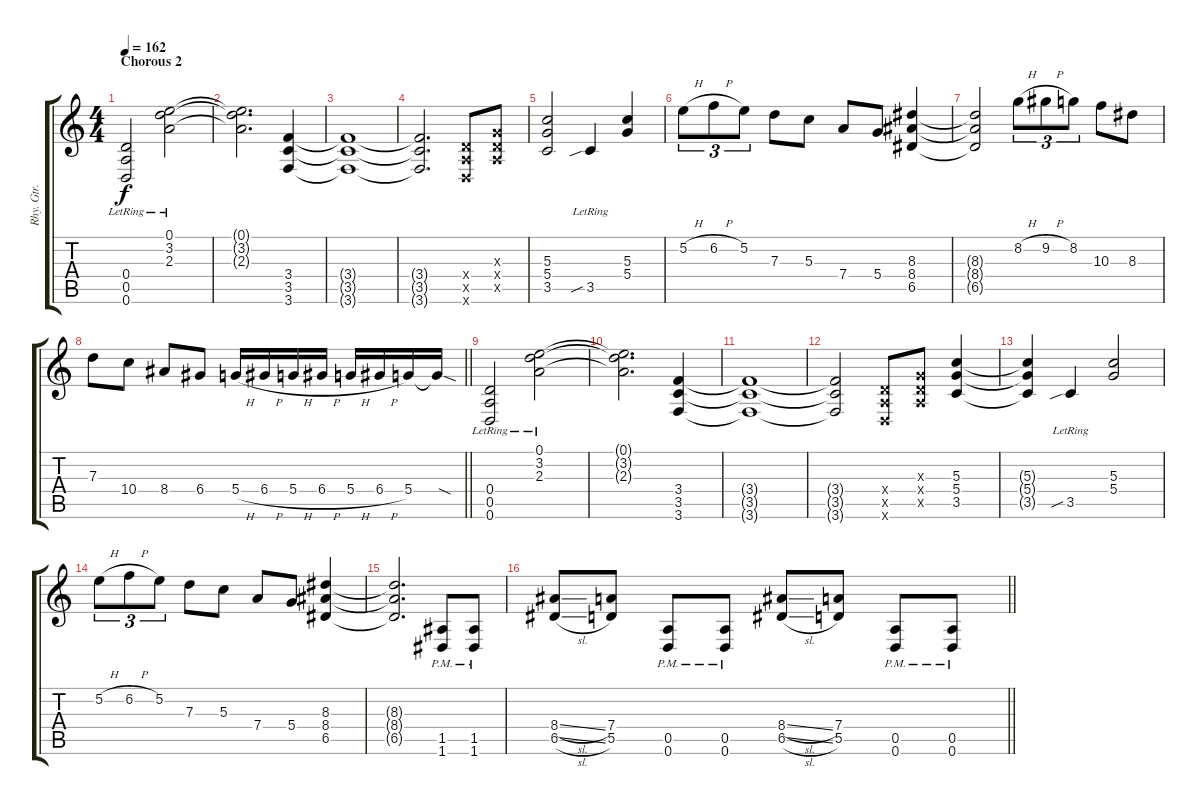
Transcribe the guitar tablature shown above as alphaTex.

\track ("Rhy. Gtr. 1" "Rhy. Gtr. ") {instrument distortionguitar}
\staff {score tabs}
\tuning (E4 B3 G3 D3 A2 D2) {hide}
\ts (4 4)
\section ("" "Chorous 2")
\tempo 162
\clef g2
\ks c
(0.4{lr} 0.5{lr} 0.6{lr}).2{dy f} (0.1{lr} 3.2{lr} 2.3{lr}).2 |
(0.1{t} 3.2{t} 2.3{t}).2{d} (3.4 3.5 3.6).4 |
(3.4{t} 3.5{t} 3.6{t}).1 |
(3.4{t} 3.5{t} 3.6{t}).2{d} (0.4{x} 0.5{x} 0.6{x}).8 (0.3{x} 0.4{x} 0.5{x}).8 |
(5.3 5.4 3.5).2 3.5{sib lr}.4 (5.3 5.4).4 |
5.2{h}.8{tu (3 2)} 6.2{h}.8{tu (3 2)} 5.2.8{tu (3 2)} 7.3.8 5.3.8 7.4.8 5.4.8 (8.3 8.4 6.5).4 |
(8.3{t} 8.4{t} 6.5{t}).2 8.2{h}.8{tu (3 2)} 9.2{h}.8{tu (3 2)} 8.2.8{tu (3 2)} 10.3.8 8.3.8 |
\barLineRight lightlight
7.3.8 10.4.8 8.4.8 6.4.8 5.4{h}.16 6.4{h}.16 5.4{h}.16 6.4{h}.16 5.4{h}.16 6.4{h}.16 5.4.16 5.4{sod t}.16 |
(0.4{lr} 0.5{lr} 0.6{lr}).2 (0.1{lr} 3.2{lr} 2.3{lr}).2 |
(0.1{t} 3.2{t} 2.3{t}).2{d} (3.4 3.5 3.6).4 |
(3.4{t} 3.5{t} 3.6{t}).1 |
(3.4{t} 3.5{t} 3.6{t}).2 (0.4{x} 0.5{x} 0.6{x}).8 (0.3{x} 0.4{x} 0.5{x}).8 (5.3 5.4 3.5).4 |
(5.3{t} 5.4{t} 3.5{t}).4 3.5{sib lr}.4 (5.3 5.4).2 |
5.2{h}.8{tu (3 2)} 6.2{h}.8{tu (3 2)} 5.2.8{tu (3 2)} 7.3.8 5.3.8 7.4.8 5.4.8 (8.3 8.4 6.5).4 |
(8.3{t} 8.4{t} 6.5{t}).2{d} (1.5{pm} 1.6{pm}).8 (1.5{pm} 1.6{pm}).8 |
\barLineRight lightlight
(8.4{sl} 6.5{sl}).8 (7.4 5.5).8 (0.5{pm} 0.6{pm}).8 (0.5{pm} 0.6{pm}).8 (8.4{sl} 6.5{sl}).8 (7.4 5.5).8 (0.5{pm} 0.6{pm}).8 (0.5{pm} 0.6{pm}).8
